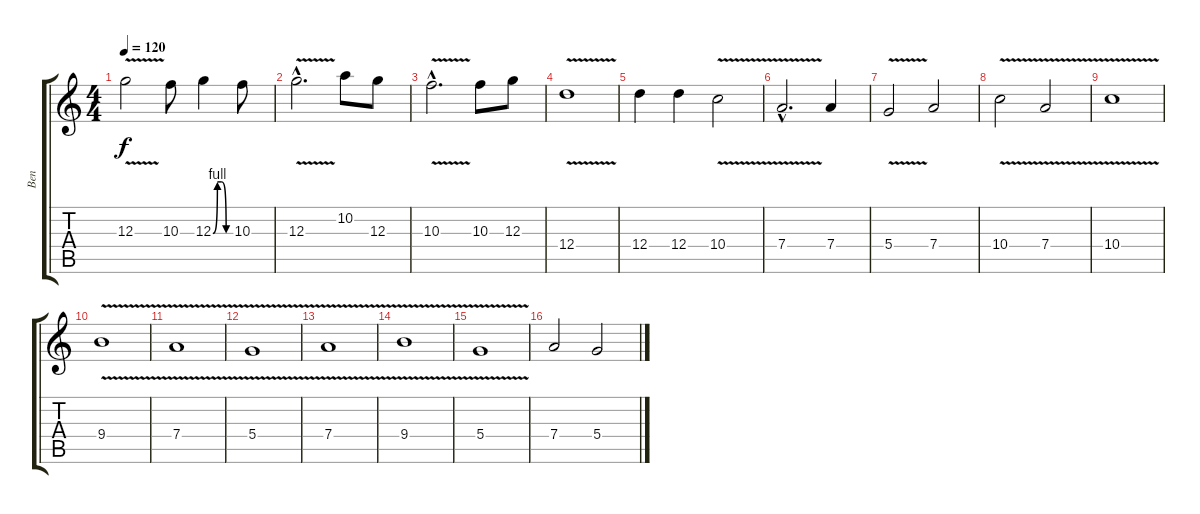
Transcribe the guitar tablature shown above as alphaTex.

\track ("Ben" "Ben") {instrument distortionguitar}
\staff {score tabs}
\tuning (E4 B3 G3 D3 A2 E2) {hide}
\ts (4 4)
\tempo 120
\clef g2
\ks c
12.3{v}.2{dy f} 10.3.8 12.3{be (custom 0 0 15 4 30 4 45 0 60 0)}.4 10.3.8 |
12.3{v hac}.2{d} 10.2.8 12.3.8 |
10.3{v hac}.2{d} 10.3.8 12.3.8 |
12.4{v}.1 |
12.4.4 12.4.4 10.4{v}.2 |
7.4{v hac}.2{d} 7.4.4 |
5.4{v}.2 7.4.2 |
10.4{v}.2 7.4{v}.2 |
10.4{v}.1 |
9.4{v}.1 |
7.4{v}.1 |
5.4{v}.1 |
7.4{v}.1 |
9.4{v}.1 |
5.4{v}.1 |
7.4.2 5.4.2
